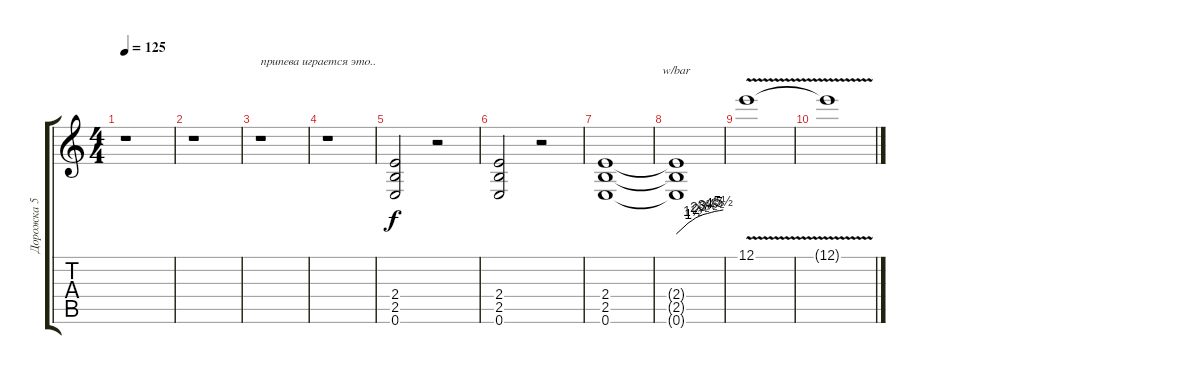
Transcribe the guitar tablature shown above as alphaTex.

\track ("Дорожка 5" "Дорожка 5") {instrument distortionguitar}
\staff {score tabs}
\tuning (E4 B3 G3 D3 A2 E2) {hide}
\ts (4 4)
\tempo 125
\clef g2
\ks c
r.1{dy f} |
r.1 |
r.1{txt "припева играется это.."} |
r.1 |
(2.4 2.5 0.6).2 r.2 |
(2.4 2.5 0.6).2 r.2 |
(2.4 2.5 0.6).1 |
(2.4{t} 2.5{t} 0.6{t}).1{tbe (custom default 0 0 15 4 21 6 25 8 30 10 34 12 40 14 45 16 49 18 55 20 60 22)} |
12.1{v}.1 |
12.1{t}.1
